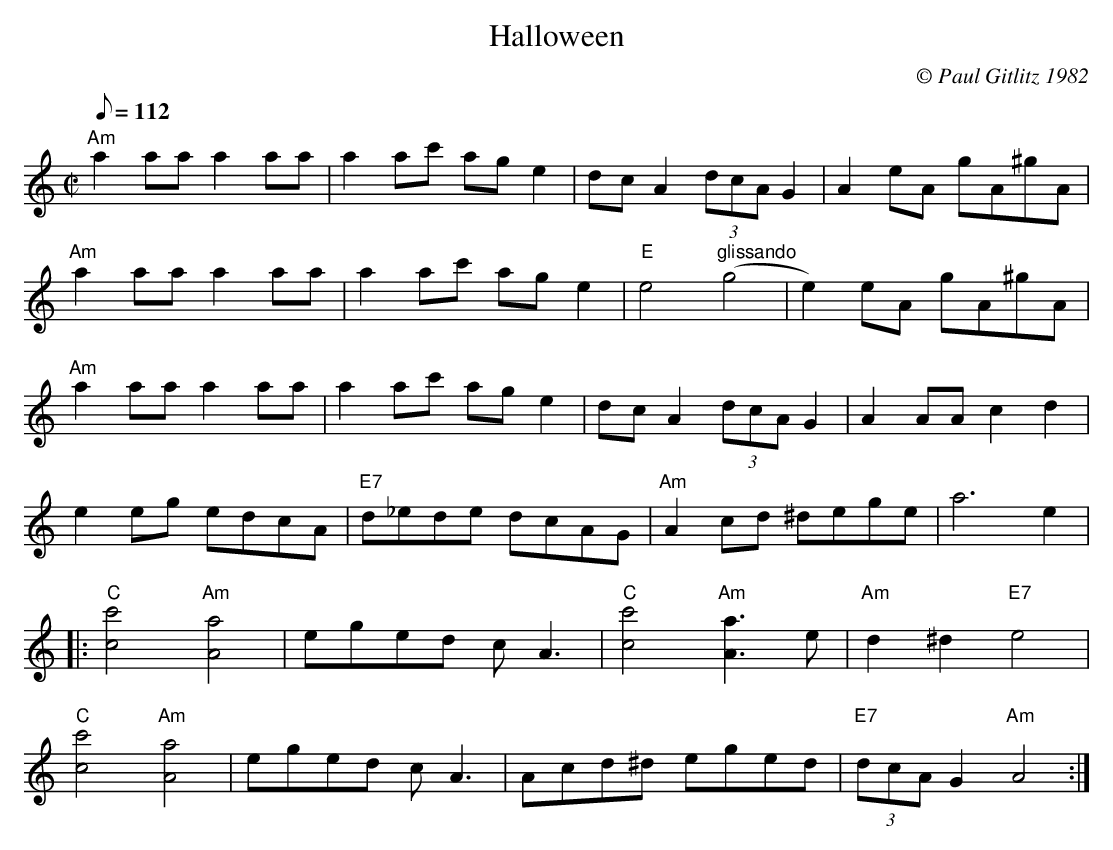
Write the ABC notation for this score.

X:1
T:Halloween
M:C|
L:1/8
Q:112
C:© Paul Gitlitz 1982
K:Am
"Am"a2 aa a2 aa|a2 ac' ag e2|dc A2 (3dcA  G2|A2 eA gA^gA|!
"Am"a2 aa a2 aa|a2 ac' age2|"E"e4"glissando"(g4|e2)eA gA^gA|!
"Am"a2 aa a2 aa|a2 ac' ag e2|dcA2 (3dcA G2|A2 AA c2 d2|!
e2 eg edcA|"E7"d_ede dcAG|"Am"A2 cd ^dege|a6 e2|!
|:"C"[c4c'4]"Am"[A4a4]|eged cA3|"C"[c4c'4]"Am"[A3a3]e|"Am"d2^d2"E7"e4|!
"C"[c4c'4]"Am"[A4a4]|eged cA3|Acd^d eged|"E7"(3dcA G2 "Am"A4:|]
